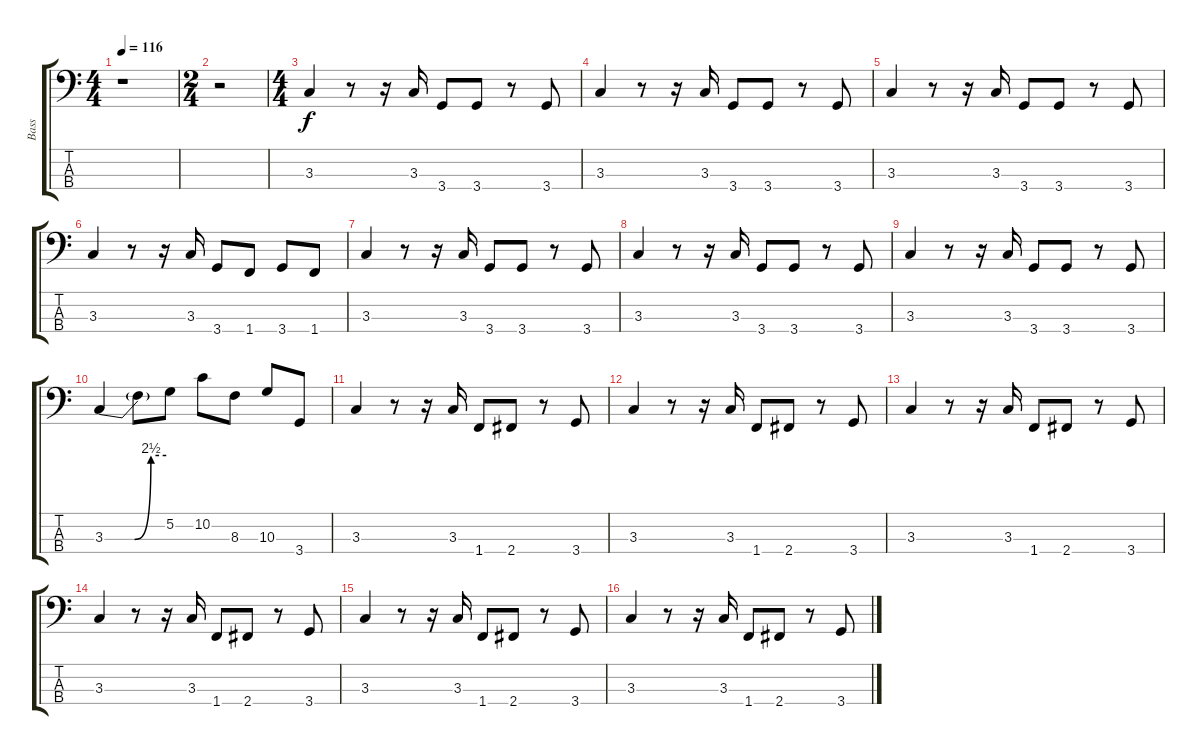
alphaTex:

\track ("Bass" "Bass") {instrument slapbass1}
\staff {score tabs}
\tuning (G2 D2 A1 E1) {hide}
\ts (4 4)
\tempo 116
\clef f4
\ks c
r.1{dy f instrument slapbass1} |
\ts (2 4)
r.2 |
\ts (4 4)
3.3.4 r.8 r.16 3.3.16 3.4.8 3.4.8 r.8 3.4.8 |
3.3.4 r.8 r.16 3.3.16 3.4.8 3.4.8 r.8 3.4.8 |
3.3.4 r.8 r.16 3.3.16 3.4.8 3.4.8 r.8 3.4.8 |
3.3.4 r.8 r.16 3.3.16 3.4.8 1.4.8 3.4.8 1.4.8 |
3.3.4 r.8 r.16 3.3.16 3.4.8 3.4.8 r.8 3.4.8 |
3.3.4 r.8 r.16 3.3.16 3.4.8 3.4.8 r.8 3.4.8 |
3.3.4 r.8 r.16 3.3.16 3.4.8 3.4.8 r.8 3.4.8 |
3.3{be (custom 0 0 29 0 45 10 60 10)}.4 3.3{t}.8 5.2.8 10.2.8 8.3.8 10.3.8 3.4.8 |
3.3.4 r.8 r.16 3.3.16 1.4.8 2.4.8 r.8 3.4.8 |
3.3.4 r.8 r.16 3.3.16 1.4.8 2.4.8 r.8 3.4.8 |
3.3.4 r.8 r.16 3.3.16 1.4.8 2.4.8 r.8 3.4.8 |
3.3.4 r.8 r.16 3.3.16 1.4.8 2.4.8 r.8 3.4.8 |
3.3.4 r.8 r.16 3.3.16 1.4.8 2.4.8 r.8 3.4.8 |
3.3.4 r.8 r.16 3.3.16 1.4.8 2.4.8 r.8 3.4.8
